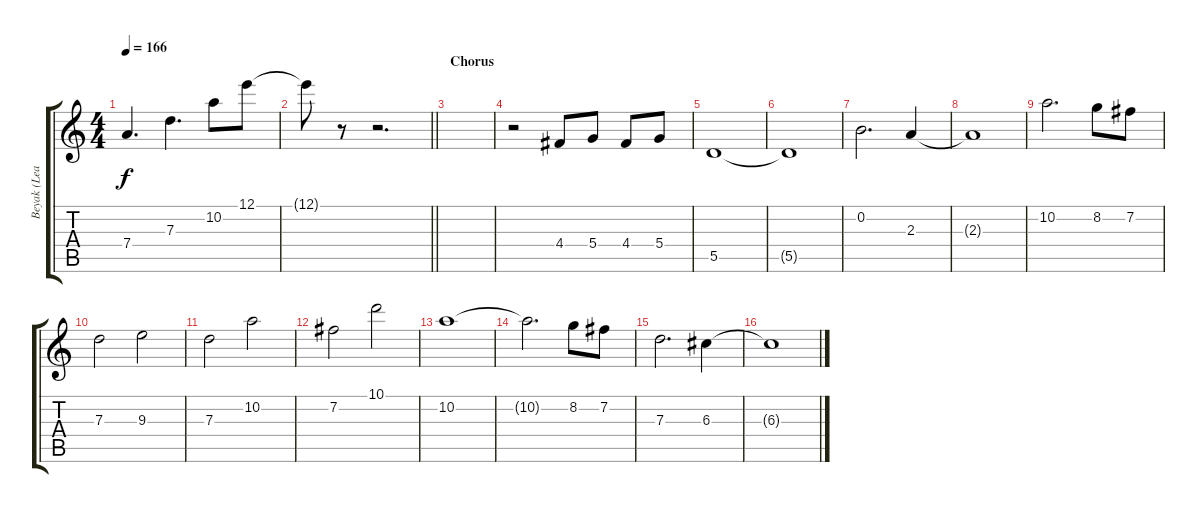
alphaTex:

\track ("Beyak (Lead Guitar)" "Beyak (Lea") {instrument overdrivenguitar}
\staff {score tabs}
\tuning (E4 B3 G3 D3 A2 E2) {hide}
\ts (4 4)
\tempo 166
\clef g2
\ks c
7.4.4{d dy f} 7.3.4{d} 10.2.8 12.1.8 |
\barLineRight lightlight
12.1{t}.8 r.8 r.2{d} |
\section ("" "Chorus")
|
r.2 4.4.8 5.4.8 4.4.8 5.4.8 |
5.5.1 |
5.5{t}.1 |
0.2.2{d} 2.3.4 |
2.3{t}.1 |
10.2.2{d} 8.2.8 7.2.8 |
7.3.2 9.3.2 |
7.3.2 10.2.2 |
7.2.2 10.1.2 |
10.2.1 |
10.2{t}.2{d} 8.2.8 7.2.8 |
7.3.2{d} 6.3.4 |
6.3{t}.1
